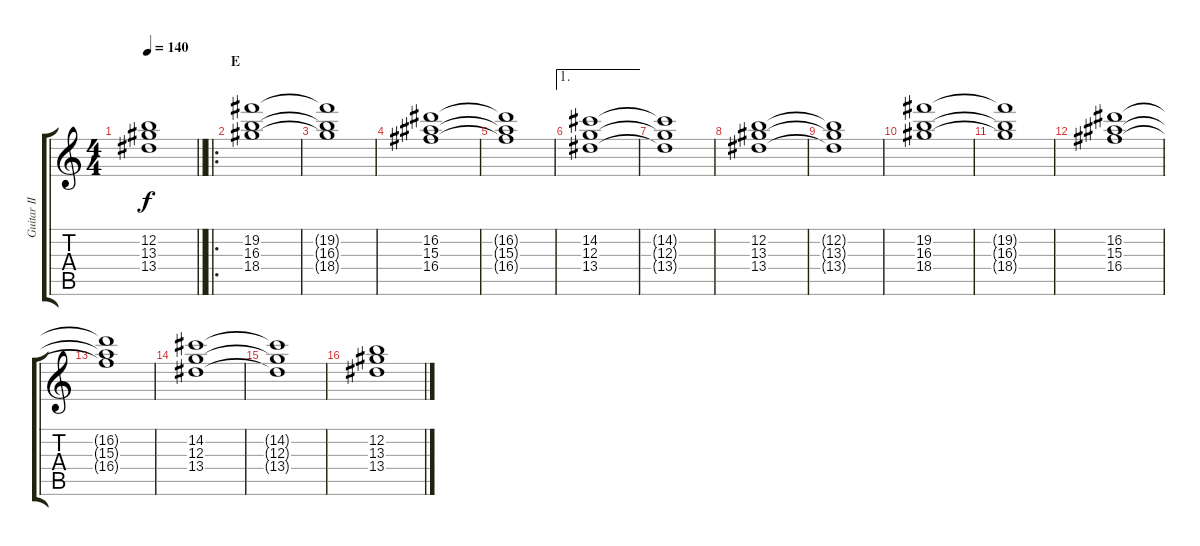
\track ("Guitar II" "Guitar II") {instrument electricguitarclean}
\staff {score tabs}
\tuning (E4 B3 G3 D3 A2 E2) {hide}
\ts (4 4)
\tempo 140
\clef g2
\barLineRight lightlight
\ks c
(12.2{t} 13.3{t} 13.4{t}).1{dy f} |
\ro
\section ("" "E")
(19.2 16.3 18.4).1 |
(19.2{t} 16.3{t} 18.4{t}).1 |
(16.2 15.3 16.4).1 |
(16.2{t} 15.3{t} 16.4{t}).1 |
\ae 1
(14.2 12.3 13.4).1 |
(14.2{t} 12.3{t} 13.4{t}).1 |
(12.2 13.3 13.4).1 |
(12.2{t} 13.3{t} 13.4{t}).1 |
(19.2 16.3 18.4).1 |
(19.2{t} 16.3{t} 18.4{t}).1 |
(16.2 15.3 16.4).1 |
(16.2{t} 15.3{t} 16.4{t}).1 |
(14.2 12.3 13.4).1 |
(14.2{t} 12.3{t} 13.4{t}).1 |
(12.2 13.3 13.4).1
